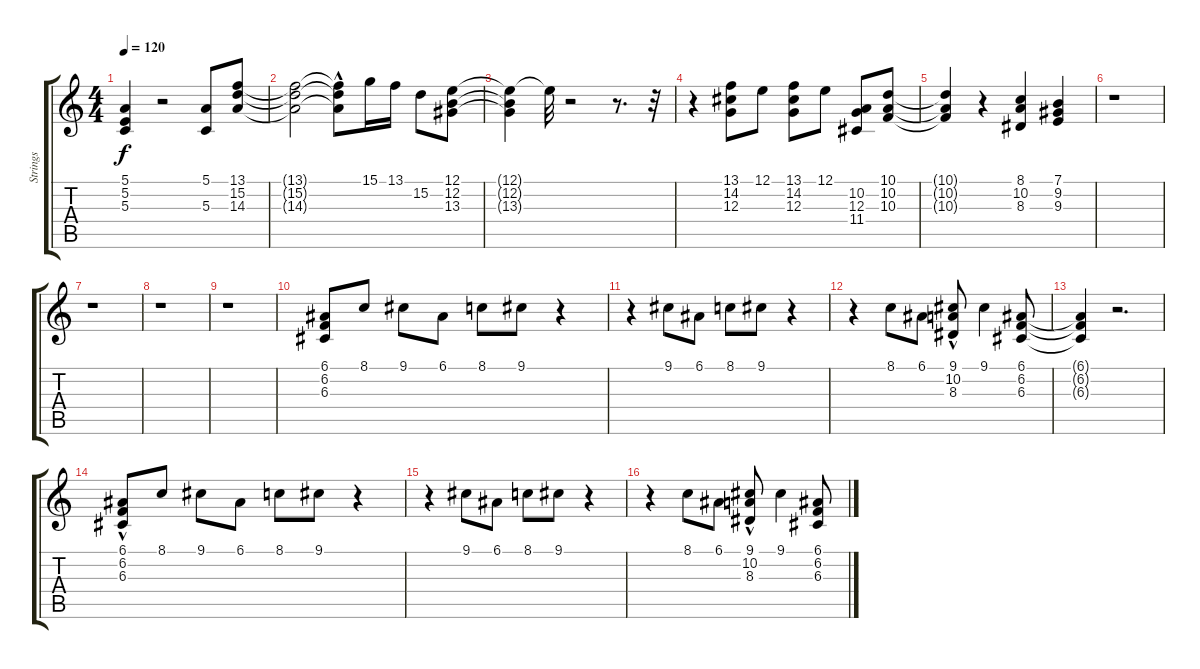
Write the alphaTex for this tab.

\track ("Strings" "Strings") {instrument synthstrings2}
\staff {score tabs}
\tuning (E4 B3 G3 D3 A2 E2) {hide}
\ts (4 4)
\tempo 120
\clef g2
\ks c
(5.1{t} 5.2{t} 5.3{t}).4{dy f} r.2 (5.1 5.3).8 (13.1 15.2 14.3).8 |
(13.1{t} 15.2{t} 14.3{t}).2 (13.1{t} 15.2{t} 14.3{hac t}).8 15.1.16 13.1.16 15.2.8 (12.1 12.2 13.3).8 |
(12.1{t} 12.2{t} 13.3{t}).4 12.1{t}.32 r.2 r.8{d} r.32 |
r.4 (13.1 14.2 12.3).8 12.1.8 (13.1 14.2 12.3).8 12.1.8 (10.2 12.3 11.4).8 (10.1 10.2 10.3).8 |
(10.1{t} 10.2{t} 10.3{t}).4 r.4 (8.1 10.2 8.3).4 (7.1 9.2 9.3).4 |
r.1 |
r.1 |
r.1 |
r.1 |
(6.1 6.2 6.3).8 8.1.8 9.1.8 6.1.8 8.1.8 9.1.8 r.4 |
r.4 9.1.8 6.1.8 8.1.8 9.1.8 r.4 |
r.4 8.1.8 6.1.8 (9.1 10.2{hac} 8.3{hac}).8 9.1.4 (6.1 6.2 6.3).8 |
(6.1{t} 6.2{t} 6.3{t}).4 r.2{d} |
(6.1 6.2{hac} 6.3{hac}).8 8.1.8 9.1.8 6.1.8 8.1.8 9.1.8 r.4 |
r.4 9.1.8 6.1.8 8.1.8 9.1.8 r.4 |
r.4 8.1.8 6.1.8 (9.1 10.2{hac} 8.3{hac}).8 9.1.4 (6.1 6.2 6.3).8
